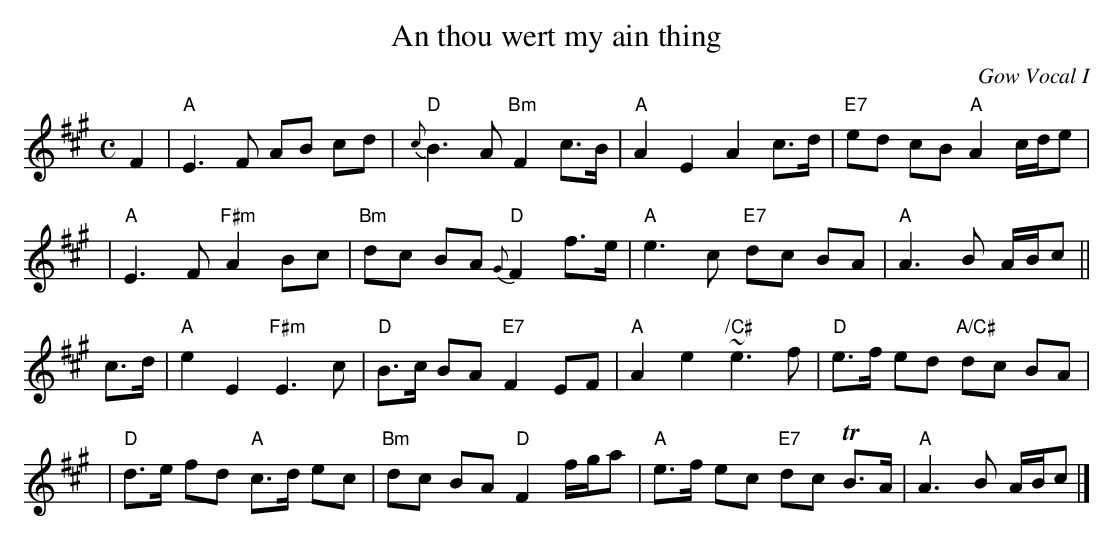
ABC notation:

X:1
T: An thou wert my ain thing
O: Gow Vocal I
M: C
L: 1/8
K: A
F2 \
| "A"E3 F AB cd | "D"{c}B3 A "Bm"F2 c>B | "A"A2 E2 A2 c>d | "E7"ed cB "A"A2 c/d/e |
| "A"E3 F "F#m"A2 Bc | "Bm"dc BA "D"{G}F2 f>e | "A"e3 c "E7"dc BA | "A"A3 B A/B/c ||
c>d \
| "A"e2 E2 "F#m"E3 c | "D"B>c BA "E7"F2 EF | "A"A2 e2 "/C#"~e3 f | "D"e>f ed "A/C#"dc BA |
| "D"d>e fd "A"c>d ec | "Bm"dc BA "D"F2 f/g/a | "A"e>f ec "E7"dc TB>A | "A"A3 B A/B/c |]
